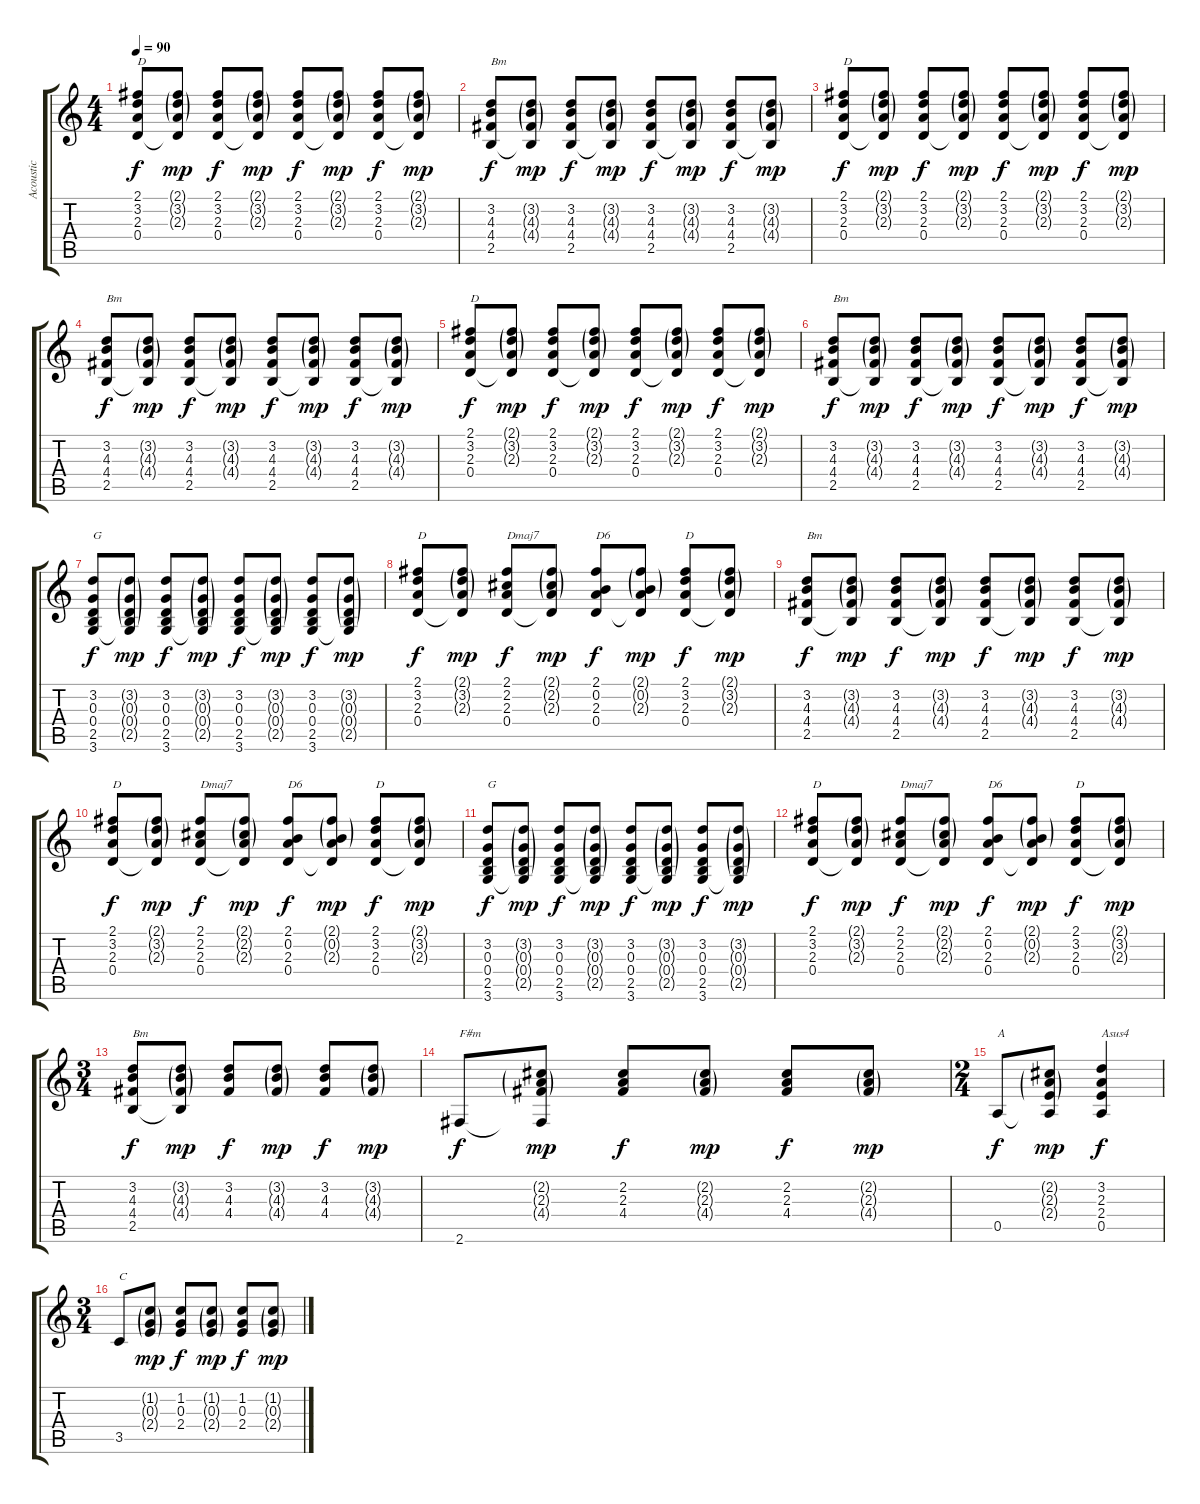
\track ("Acoustic" "Acoustic") {instrument acousticguitarsteel}
\staff {score tabs}
\tuning (E4 B3 G3 D3 A2 E2) {hide}
\ts (4 4)
\tempo 90
\clef g2
\ks c
(2.1 3.2 2.3 0.4).8{txt "D" dy f} (2.1{g} 3.2{g} 2.3{g} 0.4{t}).8{dy mp} (2.1 3.2 2.3 0.4).8{dy f} (2.1{g} 3.2{g} 2.3{g} 0.4{t}).8{dy mp} (2.1 3.2 2.3 0.4).8{dy f} (2.1{g} 3.2{g} 2.3{g} 0.4{t}).8{dy mp} (2.1 3.2 2.3 0.4).8{dy f} (2.1{g} 3.2{g} 2.3{g} 0.4{t}).8{dy mp} |
(3.2 4.3 4.4 2.5).8{txt "Bm" dy f} (3.2{g} 4.3{g} 4.4{g} 2.5{t}).8{dy mp} (3.2 4.3 4.4 2.5).8{dy f} (3.2{g} 4.3{g} 4.4{g} 2.5{t}).8{dy mp} (3.2 4.3 4.4 2.5).8{dy f} (3.2{g} 4.3{g} 4.4{g} 2.5{t}).8{dy mp} (3.2 4.3 4.4 2.5).8{dy f} (3.2{g} 4.3{g} 4.4{g} 2.5{t}).8{dy mp} |
(2.1 3.2 2.3 0.4).8{txt "D" dy f} (2.1{g} 3.2{g} 2.3{g} 0.4{t}).8{dy mp} (2.1 3.2 2.3 0.4).8{dy f} (2.1{g} 3.2{g} 2.3{g} 0.4{t}).8{dy mp} (2.1 3.2 2.3 0.4).8{dy f} (2.1{g} 3.2{g} 2.3{g} 0.4{t}).8{dy mp} (2.1 3.2 2.3 0.4).8{dy f} (2.1{g} 3.2{g} 2.3{g} 0.4{t}).8{dy mp} |
(3.2 4.3 4.4 2.5).8{txt "Bm" dy f} (3.2{g} 4.3{g} 4.4{g} 2.5{t}).8{dy mp} (3.2 4.3 4.4 2.5).8{dy f} (3.2{g} 4.3{g} 4.4{g} 2.5{t}).8{dy mp} (3.2 4.3 4.4 2.5).8{dy f} (3.2{g} 4.3{g} 4.4{g} 2.5{t}).8{dy mp} (3.2 4.3 4.4 2.5).8{dy f} (3.2{g} 4.3{g} 4.4{g} 2.5{t}).8{dy mp} |
(2.1 3.2 2.3 0.4).8{txt "D" dy f} (2.1{g} 3.2{g} 2.3{g} 0.4{t}).8{dy mp} (2.1 3.2 2.3 0.4).8{dy f} (2.1{g} 3.2{g} 2.3{g} 0.4{t}).8{dy mp} (2.1 3.2 2.3 0.4).8{dy f} (2.1{g} 3.2{g} 2.3{g} 0.4{t}).8{dy mp} (2.1 3.2 2.3 0.4).8{dy f} (2.1{g} 3.2{g} 2.3{g} 0.4{t}).8{dy mp} |
(3.2 4.3 4.4 2.5).8{txt "Bm" dy f} (3.2{g} 4.3{g} 4.4{g} 2.5{t}).8{dy mp} (3.2 4.3 4.4 2.5).8{dy f} (3.2{g} 4.3{g} 4.4{g} 2.5{t}).8{dy mp} (3.2 4.3 4.4 2.5).8{dy f} (3.2{g} 4.3{g} 4.4{g} 2.5{t}).8{dy mp} (3.2 4.3 4.4 2.5).8{dy f} (3.2{g} 4.3{g} 4.4{g} 2.5{t}).8{dy mp} |
(3.2 0.3 0.4 2.5 3.6).8{txt "G" dy f} (3.2{g} 0.3{g} 0.4{g} 2.5{g} 3.6{t}).8{dy mp} (3.2 0.3 0.4 2.5 3.6).8{dy f} (3.2{g} 0.3{g} 0.4{g} 2.5{g} 3.6{t}).8{dy mp} (3.2 0.3 0.4 2.5 3.6).8{dy f} (3.2{g} 0.3{g} 0.4{g} 2.5{g} 3.6{t}).8{dy mp} (3.2 0.3 0.4 2.5 3.6).8{dy f} (3.2{g} 0.3{g} 0.4{g} 2.5{g} 3.6{t}).8{dy mp} |
(2.1 3.2 2.3 0.4).8{txt "D" dy f} (2.1{g} 3.2{g} 2.3{g} 0.4{t}).8{dy mp} (2.1 2.2 2.3 0.4).8{txt "Dmaj7" dy f} (2.1{g} 2.2{g} 2.3{g} 0.4{t}).8{dy mp} (2.1 0.2 2.3 0.4).8{txt "D6" dy f} (2.1{g} 0.2{g} 2.3{g} 0.4{t}).8{dy mp} (2.1 3.2 2.3 0.4).8{txt "D" dy f} (2.1{g} 3.2{g} 2.3{g} 0.4{t}).8{dy mp} |
(3.2 4.3 4.4 2.5).8{txt "Bm" dy f} (3.2{g} 4.3{g} 4.4{g} 2.5{t}).8{dy mp} (3.2 4.3 4.4 2.5).8{dy f} (3.2{g} 4.3{g} 4.4{g} 2.5{t}).8{dy mp} (3.2 4.3 4.4 2.5).8{dy f} (3.2{g} 4.3{g} 4.4{g} 2.5{t}).8{dy mp} (3.2 4.3 4.4 2.5).8{dy f} (3.2{g} 4.3{g} 4.4{g} 2.5{t}).8{dy mp} |
(2.1 3.2 2.3 0.4).8{txt "D" dy f} (2.1{g} 3.2{g} 2.3{g} 0.4{t}).8{dy mp} (2.1 2.2 2.3 0.4).8{txt "Dmaj7" dy f} (2.1{g} 2.2{g} 2.3{g} 0.4{t}).8{dy mp} (2.1 0.2 2.3 0.4).8{txt "D6" dy f} (2.1{g} 0.2{g} 2.3{g} 0.4{t}).8{dy mp} (2.1 3.2 2.3 0.4).8{txt "D" dy f} (2.1{g} 3.2{g} 2.3{g} 0.4{t}).8{dy mp} |
(3.2 0.3 0.4 2.5 3.6).8{txt "G" dy f} (3.2{g} 0.3{g} 0.4{g} 2.5{g} 3.6{t}).8{dy mp} (3.2 0.3 0.4 2.5 3.6).8{dy f} (3.2{g} 0.3{g} 0.4{g} 2.5{g} 3.6{t}).8{dy mp} (3.2 0.3 0.4 2.5 3.6).8{dy f} (3.2{g} 0.3{g} 0.4{g} 2.5{g} 3.6{t}).8{dy mp} (3.2 0.3 0.4 2.5 3.6).8{dy f} (3.2{g} 0.3{g} 0.4{g} 2.5{g} 3.6{t}).8{dy mp} |
(2.1 3.2 2.3 0.4).8{txt "D" dy f} (2.1{g} 3.2{g} 2.3{g} 0.4{t}).8{dy mp} (2.1 2.2 2.3 0.4).8{txt "Dmaj7" dy f} (2.1{g} 2.2{g} 2.3{g} 0.4{t}).8{dy mp} (2.1 0.2 2.3 0.4).8{txt "D6" dy f} (2.1{g} 0.2{g} 2.3{g} 0.4{t}).8{dy mp} (2.1 3.2 2.3 0.4).8{txt "D" dy f} (2.1{g} 3.2{g} 2.3{g} 0.4{t}).8{dy mp} |
\ts (3 4)
(3.2 4.3 4.4 2.5).8{txt "Bm" dy f} (3.2{g} 4.3{g} 4.4{g} 2.5{t}).8{dy mp} (3.2 4.3 4.4).8{dy f} (3.2{g} 4.3{g} 4.4{g}).8{dy mp} (3.2 4.3 4.4).8{dy f} (3.2{g} 4.3{g} 4.4{g}).8{dy mp} |
2.6.8{txt "F#m" dy f} (2.2{g} 2.3{g} 4.4{g} 2.6{t}).8{dy mp} (2.2 2.3 4.4).8{dy f} (2.2{g} 2.3{g} 4.4{g}).8{dy mp} (2.2 2.3 4.4).8{dy f} (2.2{g} 2.3{g} 4.4{g}).8{dy mp} |
\ts (2 4)
0.5.8{txt "A" dy f} (2.2{g} 2.3{g} 2.4{g} 0.5{t}).8{dy mp} (3.2 2.3 2.4 0.5).4{txt "Asus4" dy f} |
\ts (3 4)
3.5.8{txt "C"} (1.2{g} 0.3{g} 2.4{g}).8{dy mp} (1.2 0.3 2.4).8{dy f} (1.2{g} 0.3{g} 2.4{g}).8{dy mp} (1.2 0.3 2.4).8{dy f} (1.2{g} 0.3{g} 2.4{g}).8{dy mp}
